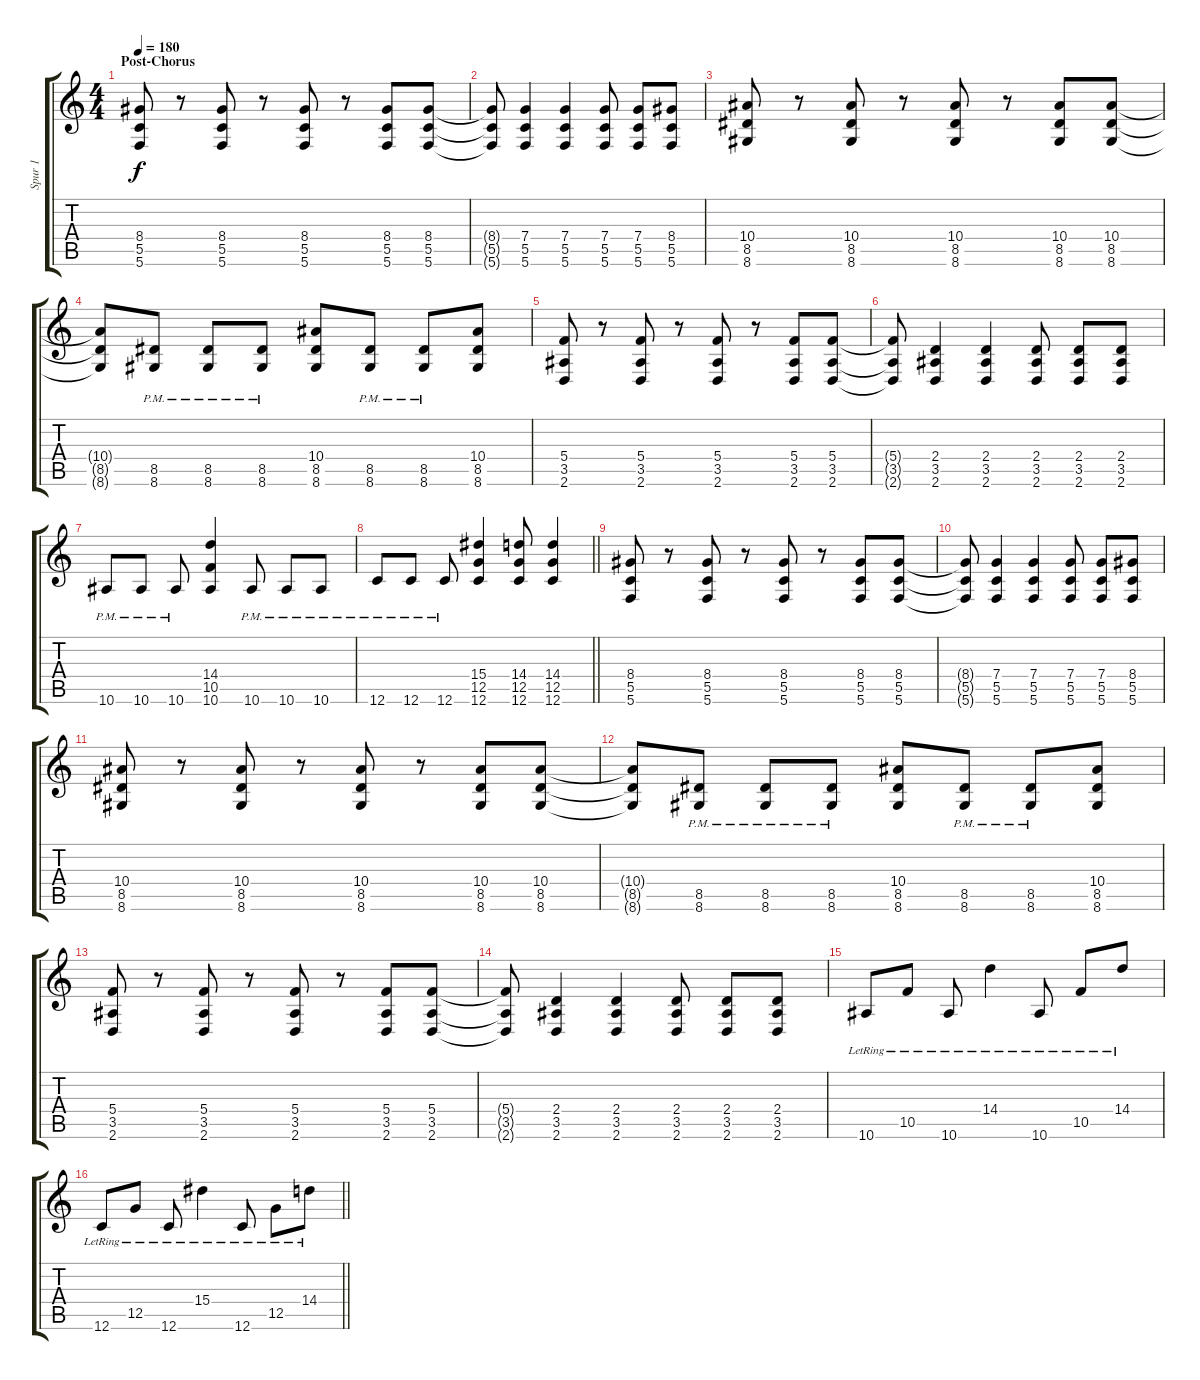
\track ("Spur 1" "Spur 1") {instrument distortionguitar}
\staff {score tabs}
\tuning (D4 A3 F3 C3 G2 C2) {hide}
\ts (4 4)
\section ("" "Post-Chorus")
\tempo 180
\clef g2
\ks c
(8.4 5.5 5.6).8{dy f} r.8 (8.4 5.5 5.6).8 r.8 (8.4 5.5 5.6).8 r.8 (8.4 5.5 5.6).8 (8.4 5.5 5.6).8 |
(8.4{t} 5.5{t} 5.6{t}).8 (7.4 5.5 5.6).4 (7.4 5.5 5.6).4 (7.4 5.5 5.6).8 (7.4 5.5 5.6).8 (8.4 5.5 5.6).8 |
(10.4 8.5 8.6).8 r.8 (10.4 8.5 8.6).8 r.8 (10.4 8.5 8.6).8 r.8 (10.4 8.5 8.6).8 (10.4 8.5 8.6).8 |
(10.4{t} 8.5{t} 8.6{t}).8 (8.5{pm} 8.6{pm}).8 (8.5{pm} 8.6{pm}).8 (8.5{pm} 8.6{pm}).8 (10.4 8.5 8.6).8 (8.5{pm} 8.6{pm}).8 (8.5{pm} 8.6{pm}).8 (10.4 8.5 8.6).8 |
(5.4 3.5 2.6).8 r.8 (5.4 3.5 2.6).8 r.8 (5.4 3.5 2.6).8 r.8 (5.4 3.5 2.6).8 (5.4 3.5 2.6).8 |
(5.4{t} 3.5{t} 2.6{t}).8 (2.4 3.5 2.6).4 (2.4 3.5 2.6).4 (2.4 3.5 2.6).8 (2.4 3.5 2.6).8 (2.4 3.5 2.6).8 |
10.6{pm}.8 10.6{pm}.8 10.6{pm}.8 (14.4 10.5 10.6).4 10.6{pm}.8 10.6{pm}.8 10.6{pm}.8 |
\barLineRight lightlight
12.6{pm}.8 12.6{pm}.8 12.6{pm}.8 (15.4 12.5 12.6).4 (14.4 12.5 12.6).8 (14.4 12.5 12.6).4 |
(8.4 5.5 5.6).8 r.8 (8.4 5.5 5.6).8 r.8 (8.4 5.5 5.6).8 r.8 (8.4 5.5 5.6).8 (8.4 5.5 5.6).8 |
(8.4{t} 5.5{t} 5.6{t}).8 (7.4 5.5 5.6).4 (7.4 5.5 5.6).4 (7.4 5.5 5.6).8 (7.4 5.5 5.6).8 (8.4 5.5 5.6).8 |
(10.4 8.5 8.6).8 r.8 (10.4 8.5 8.6).8 r.8 (10.4 8.5 8.6).8 r.8 (10.4 8.5 8.6).8 (10.4 8.5 8.6).8 |
(10.4{t} 8.5{t} 8.6{t}).8 (8.5{pm} 8.6{pm}).8 (8.5{pm} 8.6{pm}).8 (8.5{pm} 8.6{pm}).8 (10.4 8.5 8.6).8 (8.5{pm} 8.6{pm}).8 (8.5{pm} 8.6{pm}).8 (10.4 8.5 8.6).8 |
(5.4 3.5 2.6).8 r.8 (5.4 3.5 2.6).8 r.8 (5.4 3.5 2.6).8 r.8 (5.4 3.5 2.6).8 (5.4 3.5 2.6).8 |
(5.4{t} 3.5{t} 2.6{t}).8 (2.4 3.5 2.6).4 (2.4 3.5 2.6).4 (2.4 3.5 2.6).8 (2.4 3.5 2.6).8 (2.4 3.5 2.6).8 |
10.6{lr}.8 10.5{lr}.8 10.6{lr}.8 14.4{lr}.4 10.6{lr}.8 10.5{lr}.8 14.4{lr}.8 |
\barLineRight lightlight
12.6{lr}.8 12.5{lr}.8 12.6{lr}.8 15.4{lr}.4 12.6{lr}.8 12.5{lr}.8 14.4{lr}.8
